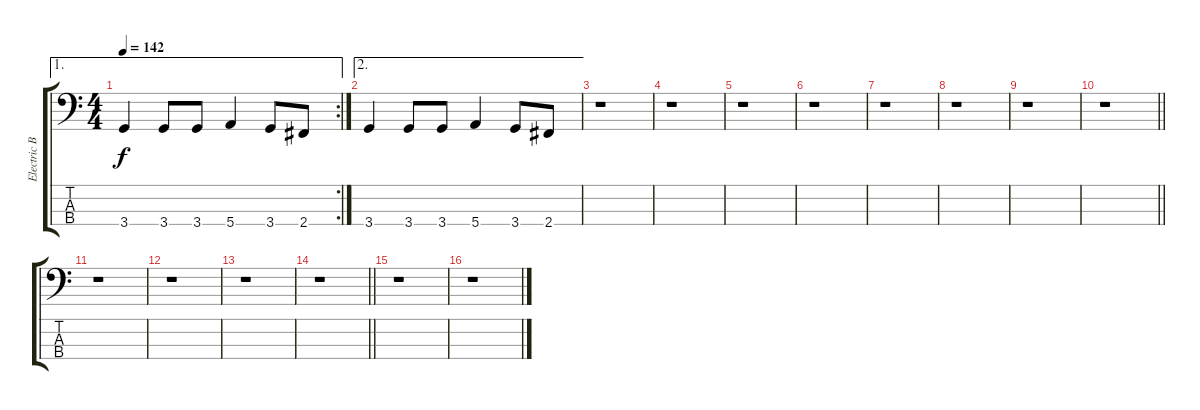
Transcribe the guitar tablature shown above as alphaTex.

\track ("Electric Bass" "Electric B") {instrument electricbassfinger}
\staff {score tabs}
\tuning (G2 D2 A1 E1) {hide}
\ae 1
\rc 2
\ts (4 4)
\tempo 142
\clef f4
\ks c
3.4.4{dy f} 3.4.8 3.4.8 5.4.4 3.4.8 2.4.8 |
\ae 2
3.4.4 3.4.8 3.4.8 5.4.4 3.4.8 2.4.8 |
r.1 |
r.1 |
r.1 |
r.1 |
r.1 |
r.1 |
r.1 |
\barLineRight lightlight
r.1 |
r.1 |
r.1 |
r.1 |
\barLineRight lightlight
r.1 |
r.1 |
r.1
